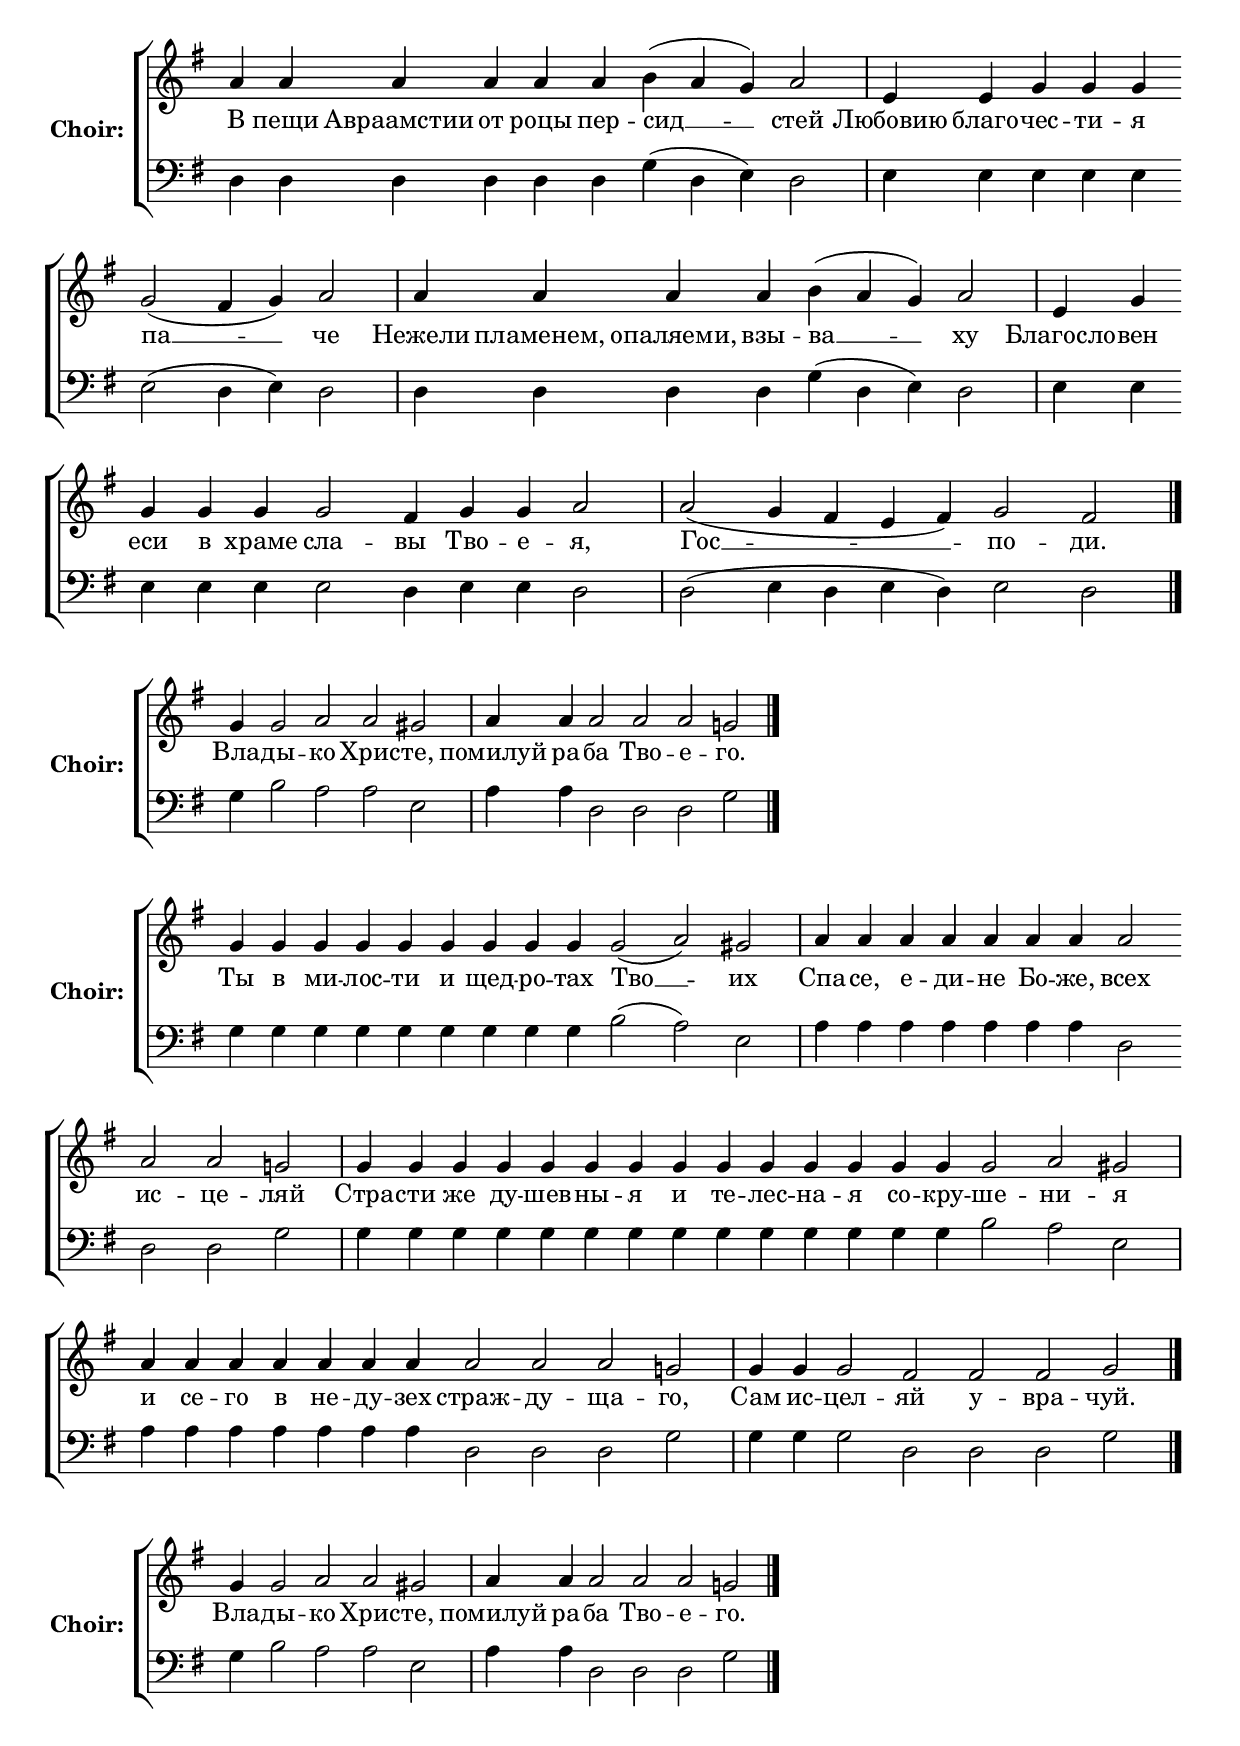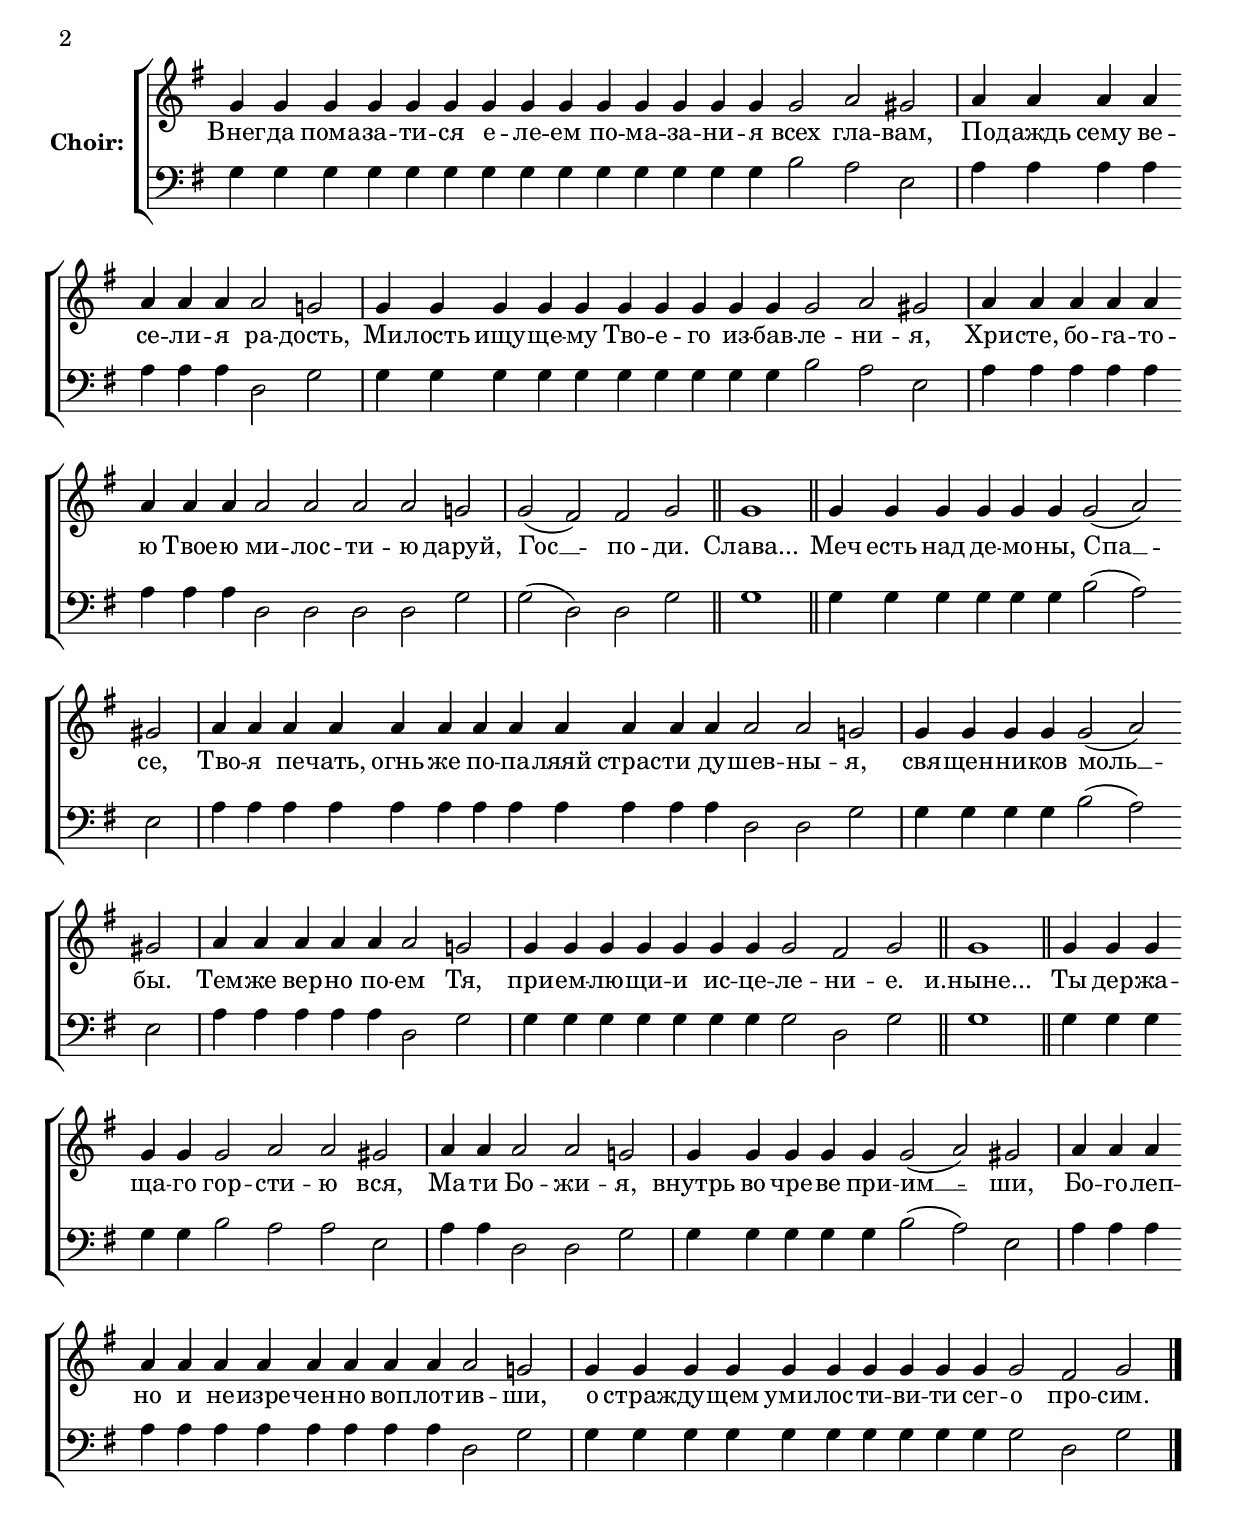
\version "2.16.2"

% =======================
% Global Variables
% =======================
alignleft = \once \override LyricText #'self-alignment-X = #-1

% =======================
% Score for Песнь 7
% =======================
%
% voices
%
Sop = {
	\bar "" a'4 \bar "" a'4 \bar "" a'4 \bar "" a'4 \bar "" a'4 \bar "" a'4 \bar "" b'4 ( a'4 g'4 ) \bar "" a'2 \bar "|" e'4 \bar "" e'4 \bar "" g'4 \bar "" g'4 \bar "" g'4 \bar "" g'2 ( fis'4 g'4 ) \bar "" a'2 \bar "|" a'4 \bar "" a'4 \bar "" a'4 \bar "" a'4 \bar "" b'4 ( a'4 g'4 ) \bar "" a'2 \bar "|" e'4 \bar "" g'4 \bar "" g'4 \bar "" g'4 \bar "" g'4 \bar "" g'2 \bar "" fis'4 \bar "" g'4 \bar "" g'4 \bar "" a'2 \bar "|" a'2 ( g'4 fis'4 e'4 fis'4 ) \bar "" g'2 \bar "" fis'2 \bar "|." 
}

Bass = {
	\bar "" d4 \bar "" d4 \bar "" d4 \bar "" d4 \bar "" d4 \bar "" d4 \bar "" g4 ( d4 e4 ) \bar "" d2 \bar "|" e4 \bar "" e4 \bar "" e4 \bar "" e4 \bar "" e4 \bar "" e2 ( d4 e4 ) \bar "" d2 \bar "|" d4 \bar "" d4 \bar "" d4 \bar "" d4 \bar "" g4 ( d4 e4 ) \bar "" d2 \bar "|" e4 \bar "" e4 \bar "" e4 \bar "" e4 \bar "" e4 \bar "" e2 \bar "" d4 \bar "" e4 \bar "" e4 \bar "" d2 \bar "|" d2 ( e4 d4 e4 d4 ) \bar "" e2 \bar "" d2 \bar "|." 
}


% =======================
% Lyrics
% =======================
words = \lyricmode {
	В пещи Авраамстии от роцы пер 
	-- сид __ __ 
	-- стей 
	Любовию благо 
	-- чес -- ти -- я 
	па __ __ 
	-- че 
	Нежели пламенем, опаляеми, взы 
	-- ва __ __ 
	-- ху 
	Благосло 
	-- вен еси в храме 
	сла -- 
	вы 
	Тво -- е 
	-- я, 
	Гос __ __ __ __ 
	-- по 
	-- ди. 
}

\score {

% This produces a lilypond error, but still seems to render OK, so...
\header { title = "Песнь 7" }

  \new ChoirStaff \with {
    instrumentName = \markup \bold "Choir:"
  }
  <<
    #(set-accidental-style 'neo-modern 'Score)
    \new Staff {
      \key g \major
      \cadenzaOn
      <<{
	  \new Voice = "Sop" {
	    %\voiceOne
	    \Sop
	  }
	}>>
    }
    \new Lyrics \lyricsto "Sop" { \words }
    \new Staff {
      \key g \major
      \clef bass
      \cadenzaOn
      <<{
	  \new Voice = "Bass" {
	    %\voiceOne
	    \Bass
	  }
	}>>
    }
  >>
}

%
% voices
%
Sop = {
	\bar "" g'4 \bar "" g'2 \bar "" a'2 \bar "" a'2 \bar "" gis' \bar "|" a'4 \bar "" a'4 \bar "" a'2 \bar "" a'2 \bar "" a'2 \bar "" g'2 \bar "|." 
}

Bass = {
	\bar "" g4 \bar "" b2 \bar "" a2 \bar "" a2 \bar "" e2 \bar "|" a4 \bar "" a4 \bar "" d2 \bar "" d2 \bar "" d2 \bar "" g2 \bar "|." 
}


% =======================
% Lyrics
% =======================
words = \lyricmode {
	Вла -- 
	ды -- 
	кo Хрис 
	-- те, 
	помилуй ра 
	-- ба Тво -- е 
	-- го. 
}

\score {


  \new ChoirStaff \with {
    instrumentName = \markup \bold "Choir:"
  }
  <<
    #(set-accidental-style 'neo-modern 'Score)
    \new Staff {
      \key g \major
      \cadenzaOn
      <<{
	  \new Voice = "Sop" {
	    %\voiceOne
	    \Sop
	  }
	}>>
    }
    \new Lyrics \lyricsto "Sop" { \words }
    \new Staff {
      \key g \major
      \clef bass
      \cadenzaOn
      <<{
	  \new Voice = "Bass" {
	    %\voiceOne
	    \Bass
	  }
	}>>
    }
  >>
}

%
% voices
%
Sop = {
	\bar "" g'4 \bar "" g'4 \bar "" g'4 \bar "" g'4 \bar "" g'4 \bar "" g'4 \bar "" g'4 \bar "" g'4 \bar "" g'4 \bar "" g'2 ( a'2 ) \bar "" gis' \bar "|" a'4 \bar "" a'4 \bar "" a'4 \bar "" a'4 \bar "" a'4 \bar "" a'4 \bar "" a'4 \bar "" a'2 \bar "" a'2 \bar "" a'2 \bar "" g'2 \bar "|" g'4 \bar "" g'4 \bar "" g'4 \bar "" g'4 \bar "" g'4 \bar "" g'4 \bar "" g'4 \bar "" g'4 \bar "" g'4 \bar "" g'4 \bar "" g'4 \bar "" g'4 \bar "" g'4 \bar "" g'4 \bar "" g'2 \bar "" a'2 \bar "" gis' \bar "|" a'4 \bar "" a'4 \bar "" a'4 \bar "" a'4 \bar "" a'4 \bar "" a'4 \bar "" a'4 \bar "" a'2 \bar "" a'2 \bar "" a'2 \bar "" g'2 \bar "|" g'4 \bar "" g'4 \bar "" g'2 \bar "" fis'2 \bar "" fis'2 \bar "" fis'2 \bar "" g' \bar "|." 
}

Bass = {
	\bar "" g4 \bar "" g4 \bar "" g4 \bar "" g4 \bar "" g4 \bar "" g4 \bar "" g4 \bar "" g4 \bar "" g4 \bar "" b2 ( a2 ) \bar "" e2 \bar "|" a4 \bar "" a4 \bar "" a4 \bar "" a4 \bar "" a4 \bar "" a4 \bar "" a4 \bar "" d2 \bar "" d2 \bar "" d2 \bar "" g2 \bar "|" g4 \bar "" g4 \bar "" g4 \bar "" g4 \bar "" g4 \bar "" g4 \bar "" g4 \bar "" g4 \bar "" g4 \bar "" g4 \bar "" g4 \bar "" g4 \bar "" g4 \bar "" g4 \bar "" b2 \bar "" a2 \bar "" e2 \bar "|" a4 \bar "" a4 \bar "" a4 \bar "" a4 \bar "" a4 \bar "" a4 \bar "" a4 \bar "" d2 \bar "" d2 \bar "" d2 \bar "" g2 \bar "|" g4 \bar "" g4 \bar "" g2 \bar "" d2 \bar "" d2 \bar "" d2 \bar "" g2 \bar "|." 
}


% =======================
% Lyrics
% =======================
words = \lyricmode {
	Ты в ми -- лос -- ти и щед -- ро -- тах 
	Тво __ 
	-- их 
	Спа -- се, е -- ди -- не Бо -- же, 
	всех ис -- це 
	-- ляй 
	Стра -- сти же ду -- шев -- ны -- я и те -- лес -- на -- я со -- кру 
	-- ше 
	-- ни 
	-- я 
	и се -- го в не -- ду -- зех 
	страж -- ду -- ща 
	-- го, 
	Сам ис 
	-- цел 
	-- яй у -- вра 
	-- чуй. 
}

\score {


  \new ChoirStaff \with {
    instrumentName = \markup \bold "Choir:"
  }
  <<
    #(set-accidental-style 'neo-modern 'Score)
    \new Staff {
      \key g \major
      \cadenzaOn
      <<{
	  \new Voice = "Sop" {
	    %\voiceOne
	    \Sop
	  }
	}>>
    }
    \new Lyrics \lyricsto "Sop" { \words }
    \new Staff {
      \key g \major
      \clef bass
      \cadenzaOn
      <<{
	  \new Voice = "Bass" {
	    %\voiceOne
	    \Bass
	  }
	}>>
    }
  >>
}

%
% voices
%
Sop = {
	\bar "" g'4 \bar "" g'2 \bar "" a'2 \bar "" a'2 \bar "" gis' \bar "|" a'4 \bar "" a'4 \bar "" a'2 \bar "" a'2 \bar "" a'2 \bar "" g'2 \bar "|." 
}

Bass = {
	\bar "" g4 \bar "" b2 \bar "" a2 \bar "" a2 \bar "" e2 \bar "|" a4 \bar "" a4 \bar "" d2 \bar "" d2 \bar "" d2 \bar "" g2 \bar "|." 
}


% =======================
% Lyrics
% =======================
words = \lyricmode {
	Вла -- 
	ды -- 
	кo Хрис 
	-- те, 
	помилуй ра 
	-- ба Тво -- е 
	-- го. 
}

\score {


  \new ChoirStaff \with {
    instrumentName = \markup \bold "Choir:"
  }
  <<
    #(set-accidental-style 'neo-modern 'Score)
    \new Staff {
      \key g \major
      \cadenzaOn
      <<{
	  \new Voice = "Sop" {
	    %\voiceOne
	    \Sop
	  }
	}>>
    }
    \new Lyrics \lyricsto "Sop" { \words }
    \new Staff {
      \key g \major
      \clef bass
      \cadenzaOn
      <<{
	  \new Voice = "Bass" {
	    %\voiceOne
	    \Bass
	  }
	}>>
    }
  >>
}

%
% voices
%
Sop = {
	\bar "" g'4 \bar "" g'4 \bar "" g'4 \bar "" g'4 \bar "" g'4 \bar "" g'4 \bar "" g'4 \bar "" g'4 \bar "" g'4 \bar "" g'4 \bar "" g'4 \bar "" g'4 \bar "" g'4 \bar "" g'4 \bar "" g'2 \bar "" a'2 \bar "" gis' \bar "|" a'4 \bar "" a'4 \bar "" a'4 \bar "" a'4 \bar "" a'4 \bar "" a'4 \bar "" a'4 \bar "" a'2 \bar "" g'2 \bar "|" g'4 \bar "" g'4 \bar "" g'4 \bar "" g'4 \bar "" g'4 \bar "" g'4 \bar "" g'4 \bar "" g'4 \bar "" g'4 \bar "" g'4 \bar "" g'2 \bar "" a'2 \bar "" gis' \bar "|" a'4 \bar "" a'4 \bar "" a'4 \bar "" a'4 \bar "" a'4 \bar "" a'4 \bar "" a'4 \bar "" a'4 \bar "" a'2 \bar "" a'2 \bar "" a'2 \bar "" a'2 \bar "" g'2 \bar "|" g'2 ( fis'2 ) ) \bar "" fis'2 \bar "" g' \bar "||" g'1 \bar "||" g'4 \bar "" g'4 \bar "" g'4 \bar "" g'4 \bar "" g'4 \bar "" g'4 \bar "" g'2 ( a'2 ) \bar "" gis' \bar "|" a'4 \bar "" a'4 \bar "" a'4 \bar "" a'4 \bar "" a'4 \bar "" a'4 \bar "" a'4 \bar "" a'4 \bar "" a'4 \bar "" a'4 \bar "" a'4 \bar "" a'4 \bar "" a'2 \bar "" a'2 \bar "" g'2 \bar "|" g'4 \bar "" g'4 \bar "" g'4 \bar "" g'4 \bar "" g'2 ( a'2 ) \bar "" gis' \bar "|" a'4 \bar "" a'4 \bar "" a'4 \bar "" a'4 \bar "" a'4 \bar "" a'2 \bar "" g'2 \bar "|" g'4 \bar "" g'4 \bar "" g'4 \bar "" g'4 \bar "" g'4 \bar "" g'4 \bar "" g'4 \bar "" g'2 \bar "" fis'2 \bar "" g' \bar "||" g'1 \bar "||" g'4 \bar "" g'4 \bar "" g'4 \bar "" g'4 \bar "" g'4 \bar "" g'2 \bar "" a'2 \bar "" a'2 \bar "" gis' \bar "|" a'4 \bar "" a'4 \bar "" a'2 \bar "" a'2 \bar "" g'2 \bar "|" g'4 \bar "" g'4 \bar "" g'4 \bar "" g'4 \bar "" g'4 \bar "" g'2 ( a'2 ) \bar "" gis' \bar "|" a'4 \bar "" a'4 \bar "" a'4 \bar "" a'4 \bar "" a'4 \bar "" a'4 \bar "" a'4 \bar "" a'4 \bar "" a'4 \bar "" a'4 \bar "" a'4 \bar "" a'2 \bar "" g'2 \bar "|" g'4 \bar "" g'4 \bar "" g'4 \bar "" g'4 \bar "" g'4 \bar "" g'4 \bar "" g'4 \bar "" g'4 \bar "" g'4 \bar "" g'4 \bar "" g'2 \bar "" fis'2 \bar "" g' \bar "|." 
}

Bass = {
	\bar "" g4 \bar "" g4 \bar "" g4 \bar "" g4 \bar "" g4 \bar "" g4 \bar "" g4 \bar "" g4 \bar "" g4 \bar "" g4 \bar "" g4 \bar "" g4 \bar "" g4 \bar "" g4 \bar "" b2 \bar "" a2 \bar "" e2 \bar "|" a4 \bar "" a4 \bar "" a4 \bar "" a4 \bar "" a4 \bar "" a4 \bar "" a4 \bar "" d2 \bar "" g2 \bar "|" g4 \bar "" g4 \bar "" g4 \bar "" g4 \bar "" g4 \bar "" g4 \bar "" g4 \bar "" g4 \bar "" g4 \bar "" g4 \bar "" b2 \bar "" a2 \bar "" e2 \bar "|" a4 \bar "" a4 \bar "" a4 \bar "" a4 \bar "" a4 \bar "" a4 \bar "" a4 \bar "" a4 \bar "" d2 \bar "" d2 \bar "" d2 \bar "" d2 \bar "" g2 \bar "|" g2 ( d2 ) ) \bar "" d2 \bar "" g2 \bar "||" g1 \bar "||" g4 \bar "" g4 \bar "" g4 \bar "" g4 \bar "" g4 \bar "" g4 \bar "" b2 ( a2 ) \bar "" e2 \bar "|" a4 \bar "" a4 \bar "" a4 \bar "" a4 \bar "" a4 \bar "" a4 \bar "" a4 \bar "" a4 \bar "" a4 \bar "" a4 \bar "" a4 \bar "" a4 \bar "" d2 \bar "" d2 \bar "" g2 \bar "|" g4 \bar "" g4 \bar "" g4 \bar "" g4 \bar "" b2 ( a2 ) \bar "" e2 \bar "|" a4 \bar "" a4 \bar "" a4 \bar "" a4 \bar "" a4 \bar "" d2 \bar "" g2 \bar "|" g4 \bar "" g4 \bar "" g4 \bar "" g4 \bar "" g4 \bar "" g4 \bar "" g4 \bar "" g2 \bar "" d2 \bar "" g2 \bar "||" g1 \bar "||" g4 \bar "" g4 \bar "" g4 \bar "" g4 \bar "" g4 \bar "" b2 \bar "" a2 \bar "" a2 \bar "" e2 \bar "|" a4 \bar "" a4 \bar "" d2 \bar "" d2 \bar "" g2 \bar "|" g4 \bar "" g4 \bar "" g4 \bar "" g4 \bar "" g4 \bar "" b2 ( a2 ) \bar "" e2 \bar "|" a4 \bar "" a4 \bar "" a4 \bar "" a4 \bar "" a4 \bar "" a4 \bar "" a4 \bar "" a4 \bar "" a4 \bar "" a4 \bar "" a4 \bar "" d2 \bar "" g2 \bar "|" g4 \bar "" g4 \bar "" g4 \bar "" g4 \bar "" g4 \bar "" g4 \bar "" g4 \bar "" g4 \bar "" g4 \bar "" g4 \bar "" g2 \bar "" d2 \bar "" g2 \bar "|." 
}


% =======================
% Lyrics
% =======================
words = \lyricmode {
	Внег -- да пома -- за -- ти -- ся е -- ле -- ем по -- ма -- за -- ни -- я 
	всех 
	гла -- 
	вам, 
	По -- даждь сему ве -- се -- ли -- я 
	ра -- 
	дость, 
	Ми -- лость ищу -- ще -- му Тво -- е -- го из -- бав 
	-- ле 
	-- ни 
	-- я, 
	Хри -- сте, бо -- га -- то -- ю Твое -- ю 
	ми -- лос -- ти -- ю 
	даруй, 
	Гос 
	__ -- по 
	-- ди. 
	Слава... 
	Меч есть над де -- мо -- ны, 
	Спа __ 
	-- се, 
	Тво -- я пе -- чать, огнь же по -- па -- ляяй страс -- ти ду -- 
	шев -- ны 
	-- я, 
	свя -- щен -- ни -- ков 
	моль __ 
	-- бы. 
	Тем -- же вер -- но по 
	-- ем 
	Тя, 
	при -- ем -- лю -- щи -- и ис -- це 
	-- ле 
	-- ни 
	-- е. 
	и.ныне... 
	Ты дер -- жа -- ща -- го 
	гор -- 
	сти -- ю 
	вся, 
	Ма -- ти 
	Бо -- жи 
	-- я, 
	внутрь во чре -- ве при 
	-- им __ 
	-- ши, 
	Бо -- го -- леп -- но и не -- изре -- чен -- но воп -- лот 
	-- ив 
	-- ши, 
	о страж -- ду -- щем уми -- лос -- ти -- ви -- ти сег 
	-- о 
	про -- 
	сим. 
}

\score {


  \new ChoirStaff \with {
    instrumentName = \markup \bold "Choir:"
  }
  <<
    #(set-accidental-style 'neo-modern 'Score)
    \new Staff {
      \key g \major
      \cadenzaOn
      <<{
	  \new Voice = "Sop" {
	    %\voiceOne
	    \Sop
	  }
	}>>
    }
    \new Lyrics \lyricsto "Sop" { \words }
    \new Staff {
      \key g \major
      \clef bass
      \cadenzaOn
      <<{
	  \new Voice = "Bass" {
	    %\voiceOne
	    \Bass
	  }
	}>>
    }
  >>
}


% =======================
% Layout
% =======================
\layout {
  \context {
    \Score
    \remove "Bar_number_engraver"
  }
  \context {
    \Staff
    \remove "Time_signature_engraver"
  }
}			
